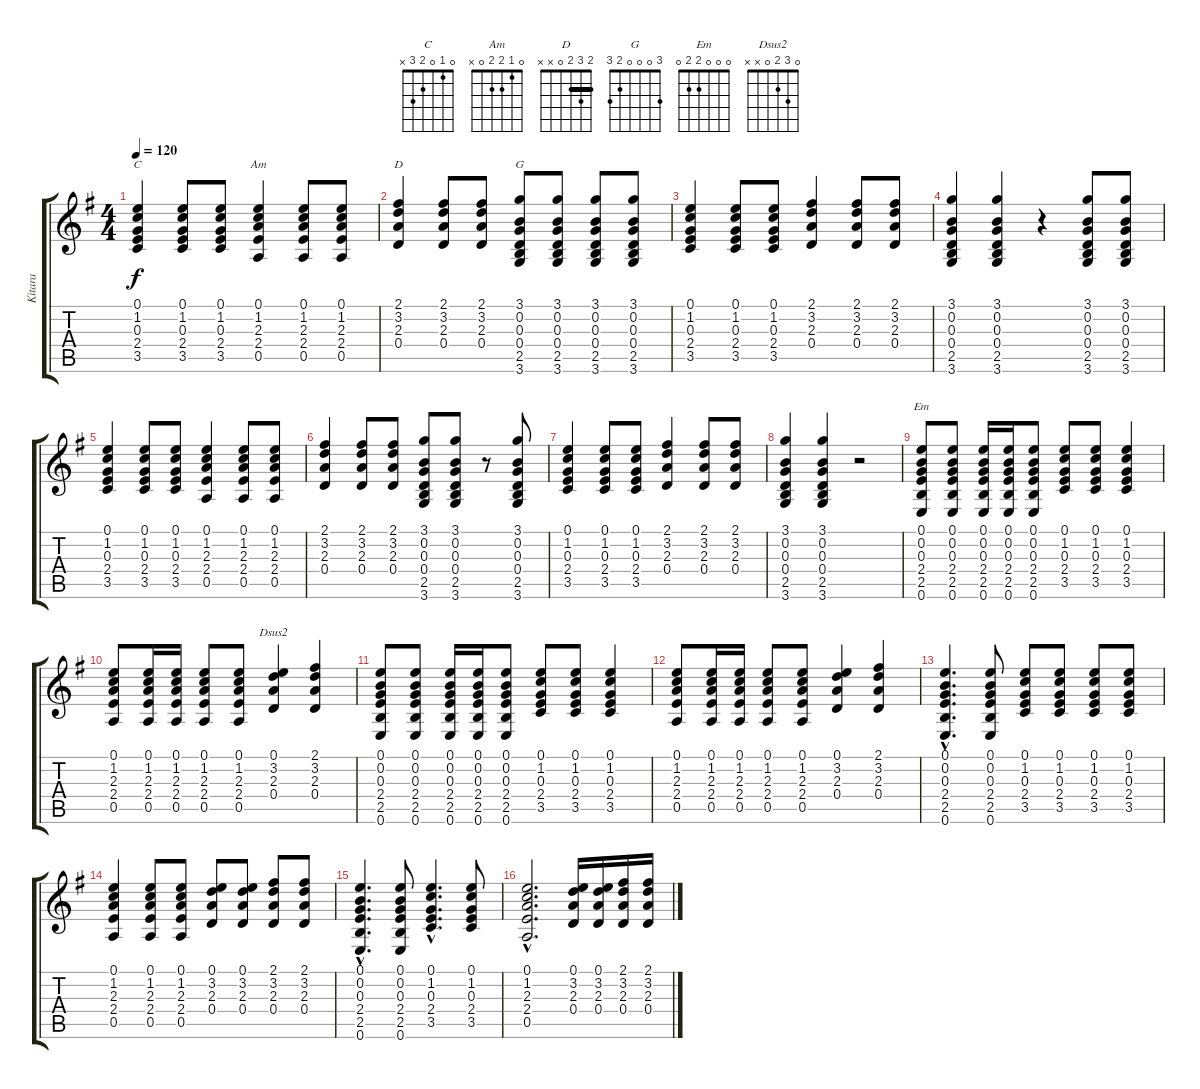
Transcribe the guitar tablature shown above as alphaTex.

\track ("Kitara" "Kitara") {instrument distortionguitar}
\staff {score tabs}
\tuning (E4 B3 G3 D3 A2 E2) {hide}
\chord ("C" 0 1 0 2 3 x)
\chord ("Am" 0 1 2 2 0 x)
\chord ("D" 2 3 2 0 x x) {barre 2}
\chord ("G" 3 0 0 0 2 3)
\chord ("Em" 0 0 0 2 2 0)
\chord ("Dsus2" 0 3 2 0 x x)
\ts (4 4)
\tempo 120
\clef g2
\ks g
(0.1 1.2 0.3 2.4 3.5).4{ch "C" dy f instrument acousticguitarsteel} (0.1 1.2 0.3 2.4 3.5).8 (0.1 1.2 0.3 2.4 3.5).8 (0.1 1.2 2.3 2.4 0.5).4{ch "Am"} (0.1 1.2 2.3 2.4 0.5).8 (0.1 1.2 2.3 2.4 0.5).8 |
(2.1 3.2 2.3 0.4).4{ch "D"} (2.1 3.2 2.3 0.4).8 (2.1 3.2 2.3 0.4).8 (3.1 0.2 0.3 0.4 2.5 3.6).8{ch "G"} (3.1 0.2 0.3 0.4 2.5 3.6).8 (3.1 0.2 0.3 0.4 2.5 3.6).8 (3.1 0.2 0.3 0.4 2.5 3.6).8 |
(0.1 1.2 0.3 2.4 3.5).4 (0.1 1.2 0.3 2.4 3.5).8 (0.1 1.2 0.3 2.4 3.5).8 (2.1 3.2 2.3 0.4).4 (2.1 3.2 2.3 0.4).8 (2.1 3.2 2.3 0.4).8 |
(3.1 0.2 0.3 0.4 2.5 3.6).4 (3.1 0.2 0.3 0.4 2.5 3.6).4 r.4 (3.1 0.2 0.3 0.4 2.5 3.6).8 (3.1 0.2 0.3 0.4 2.5 3.6).8 |
(0.1 1.2 0.3 2.4 3.5).4 (0.1 1.2 0.3 2.4 3.5).8 (0.1 1.2 0.3 2.4 3.5).8 (0.1 1.2 2.3 2.4 0.5).4 (0.1 1.2 2.3 2.4 0.5).8 (0.1 1.2 2.3 2.4 0.5).8 |
(2.1 3.2 2.3 0.4).4 (2.1 3.2 2.3 0.4).8 (2.1 3.2 2.3 0.4).8 (3.1 0.2 0.3 0.4 2.5 3.6).8 (3.1 0.2 0.3 0.4 2.5 3.6).8 r.8 (3.1 0.2 0.3 0.4 2.5 3.6).8 |
(0.1 1.2 0.3 2.4 3.5).4 (0.1 1.2 0.3 2.4 3.5).8 (0.1 1.2 0.3 2.4 3.5).8 (2.1 3.2 2.3 0.4).4 (2.1 3.2 2.3 0.4).8 (2.1 3.2 2.3 0.4).8 |
(3.1 0.2 0.3 0.4 2.5 3.6).4 (3.1 0.2 0.3 0.4 2.5 3.6).4 r.2 |
(0.1 0.2 0.3 2.4 2.5 0.6).8{ch "Em" instrument distortionguitar} (0.1 0.2 0.3 2.4 2.5 0.6).8 (0.1 0.2 0.3 2.4 2.5 0.6).16 (0.1 0.2 0.3 2.4 2.5 0.6).16 (0.1 0.2 0.3 2.4 2.5 0.6).8 (0.1 1.2 0.3 2.4 3.5).8 (0.1 1.2 0.3 2.4 3.5).8 (0.1 1.2 0.3 2.4 3.5).4 |
(0.1 1.2 2.3 2.4 0.5).8 (0.1 1.2 2.3 2.4 0.5).16 (0.1 1.2 2.3 2.4 0.5).16 (0.1 1.2 2.3 2.4 0.5).8 (0.1 1.2 2.3 2.4 0.5).8 (0.1 3.2 2.3 0.4).4{ch "Dsus2"} (2.1 3.2 2.3 0.4).4 |
(0.1 0.2 0.3 2.4 2.5 0.6).8 (0.1 0.2 0.3 2.4 2.5 0.6).8 (0.1 0.2 0.3 2.4 2.5 0.6).16 (0.1 0.2 0.3 2.4 2.5 0.6).16 (0.1 0.2 0.3 2.4 2.5 0.6).8 (0.1 1.2 0.3 2.4 3.5).8 (0.1 1.2 0.3 2.4 3.5).8 (0.1 1.2 0.3 2.4 3.5).4 |
(0.1 1.2 2.3 2.4 0.5).8 (0.1 1.2 2.3 2.4 0.5).16 (0.1 1.2 2.3 2.4 0.5).16 (0.1 1.2 2.3 2.4 0.5).8 (0.1 1.2 2.3 2.4 0.5).8 (0.1 3.2 2.3 0.4).4 (2.1 3.2 2.3 0.4).4 |
(0.1{hac} 0.2{hac} 0.3{hac} 2.4{hac} 2.5{hac} 0.6{hac}).4{d} (0.1 0.2 0.3 2.4 2.5 0.6).8 (0.1 1.2 0.3 2.4 3.5).8 (0.1 1.2 0.3 2.4 3.5).8 (0.1 1.2 0.3 2.4 3.5).8 (0.1 1.2 0.3 2.4 3.5).8 |
(0.1 1.2 2.3 2.4 0.5).4 (0.1 1.2 2.3 2.4 0.5).8 (0.1 1.2 2.3 2.4 0.5).8 (0.1 3.2 2.3 0.4).8 (0.1 3.2 2.3 0.4).8 (2.1 3.2 2.3 0.4).8 (2.1 3.2 2.3 0.4).8 |
(0.1{hac} 0.2{hac} 0.3{hac} 2.4{hac} 2.5{hac} 0.6{hac}).4{d} (0.1 0.2 0.3 2.4 2.5 0.6).8 (0.1{hac} 1.2{hac} 0.3{hac} 2.4{hac} 3.5{hac}).4{d} (0.1 1.2 0.3 2.4 3.5).8 |
(0.1{hac} 1.2{hac} 2.3{hac} 2.4{hac} 0.5{hac}).2{d} (0.1 3.2 2.3 0.4).16 (0.1 3.2 2.3 0.4).16 (2.1 3.2 2.3 0.4).16 (2.1 3.2 2.3 0.4).16
